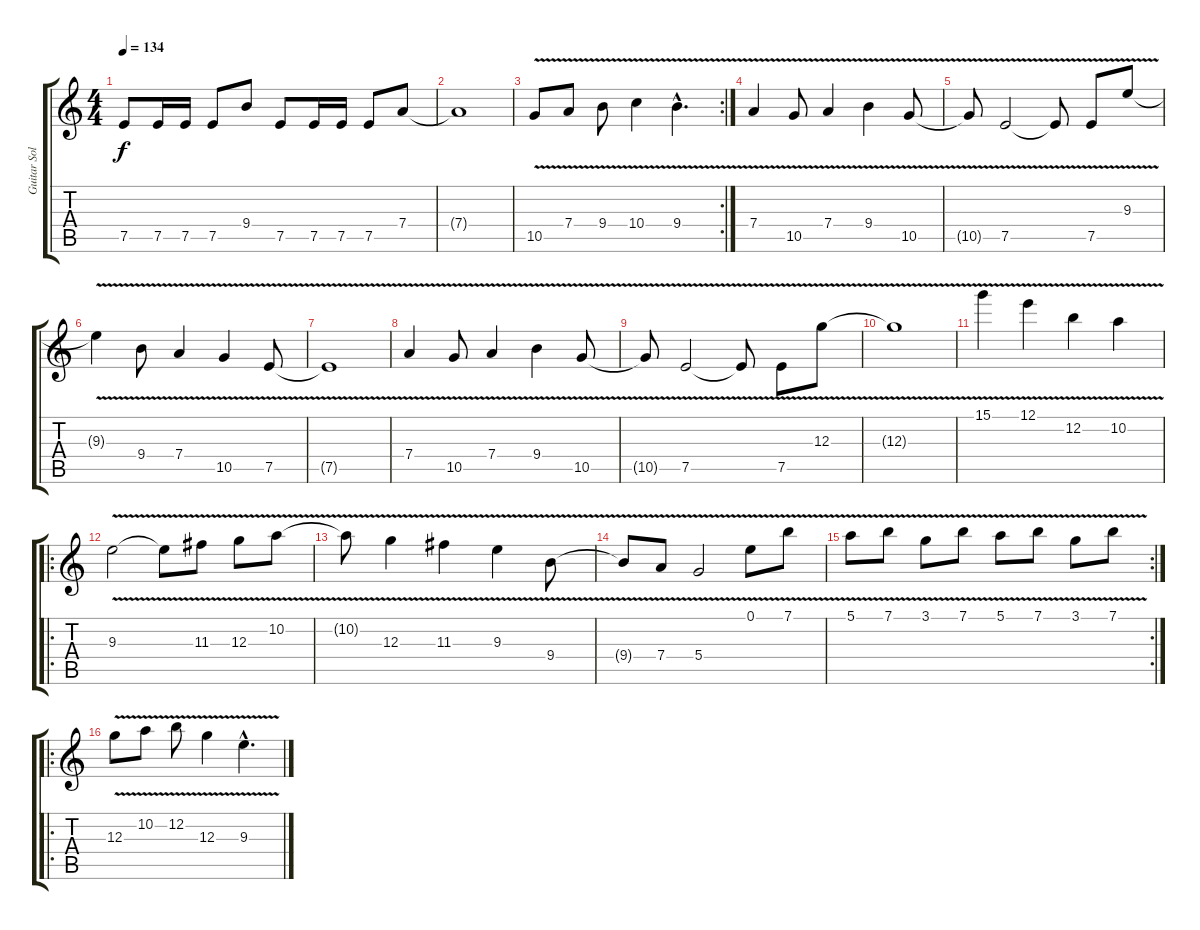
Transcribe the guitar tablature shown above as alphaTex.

\track ("Guitar Solo" "Guitar Sol") {instrument distortionguitar}
\staff {score tabs}
\tuning (E4 B3 G3 D3 A2 E2) {hide}
\ts (4 4)
\tempo 134
\clef g2
\ks c
7.5.8{dy f} 7.5.16 7.5.16 7.5.8 9.4.8 7.5.8 7.5.16 7.5.16 7.5.8 7.4.8 |
7.4{t}.1 |
\rc 2
10.5{v}.8 7.4{v}.8 9.4{v}.8 10.4{v}.4 9.4{v hac}.4{d} |
7.4{v}.4 10.5{v}.8 7.4{v}.4 9.4{v}.4 10.5{v}.8 |
10.5{t}.8 7.5{v}.2 7.5{t}.8 7.5{v}.8 9.3{v}.8 |
9.3{t}.4 9.4{v}.8 7.4{v}.4 10.5{v}.4 7.5{v}.8 |
7.5{t}.1 |
7.4{v}.4 10.5{v}.8 7.4{v}.4 9.4{v}.4 10.5{v}.8 |
10.5{t}.8 7.5{v}.2 7.5{t}.8 7.5{v}.8 12.3{v}.8 |
12.3{t}.1 |
15.1{v}.4 12.1{v}.4 12.2{v}.4 10.2{v}.4 |
\ro
9.3{v}.2 9.3{t}.8 11.3{v}.8 12.3{v}.8 10.2{v}.8 |
10.2{t}.8 12.3{v}.4 11.3{v}.4 9.3{v}.4 9.4{v}.8 |
9.4{t}.8 7.4{v}.8 5.4{v}.2 0.1{v}.8 7.1{v}.8 |
\rc 2
5.1{v}.8 7.1{v}.8 3.1{v}.8 7.1{v}.8 5.1{v}.8 7.1{v}.8 3.1{v}.8 7.1{v}.8 |
\ro
12.3{v}.8 10.2{v}.8 12.2{v}.8 12.3{v}.4 9.3{v hac}.4{d}
